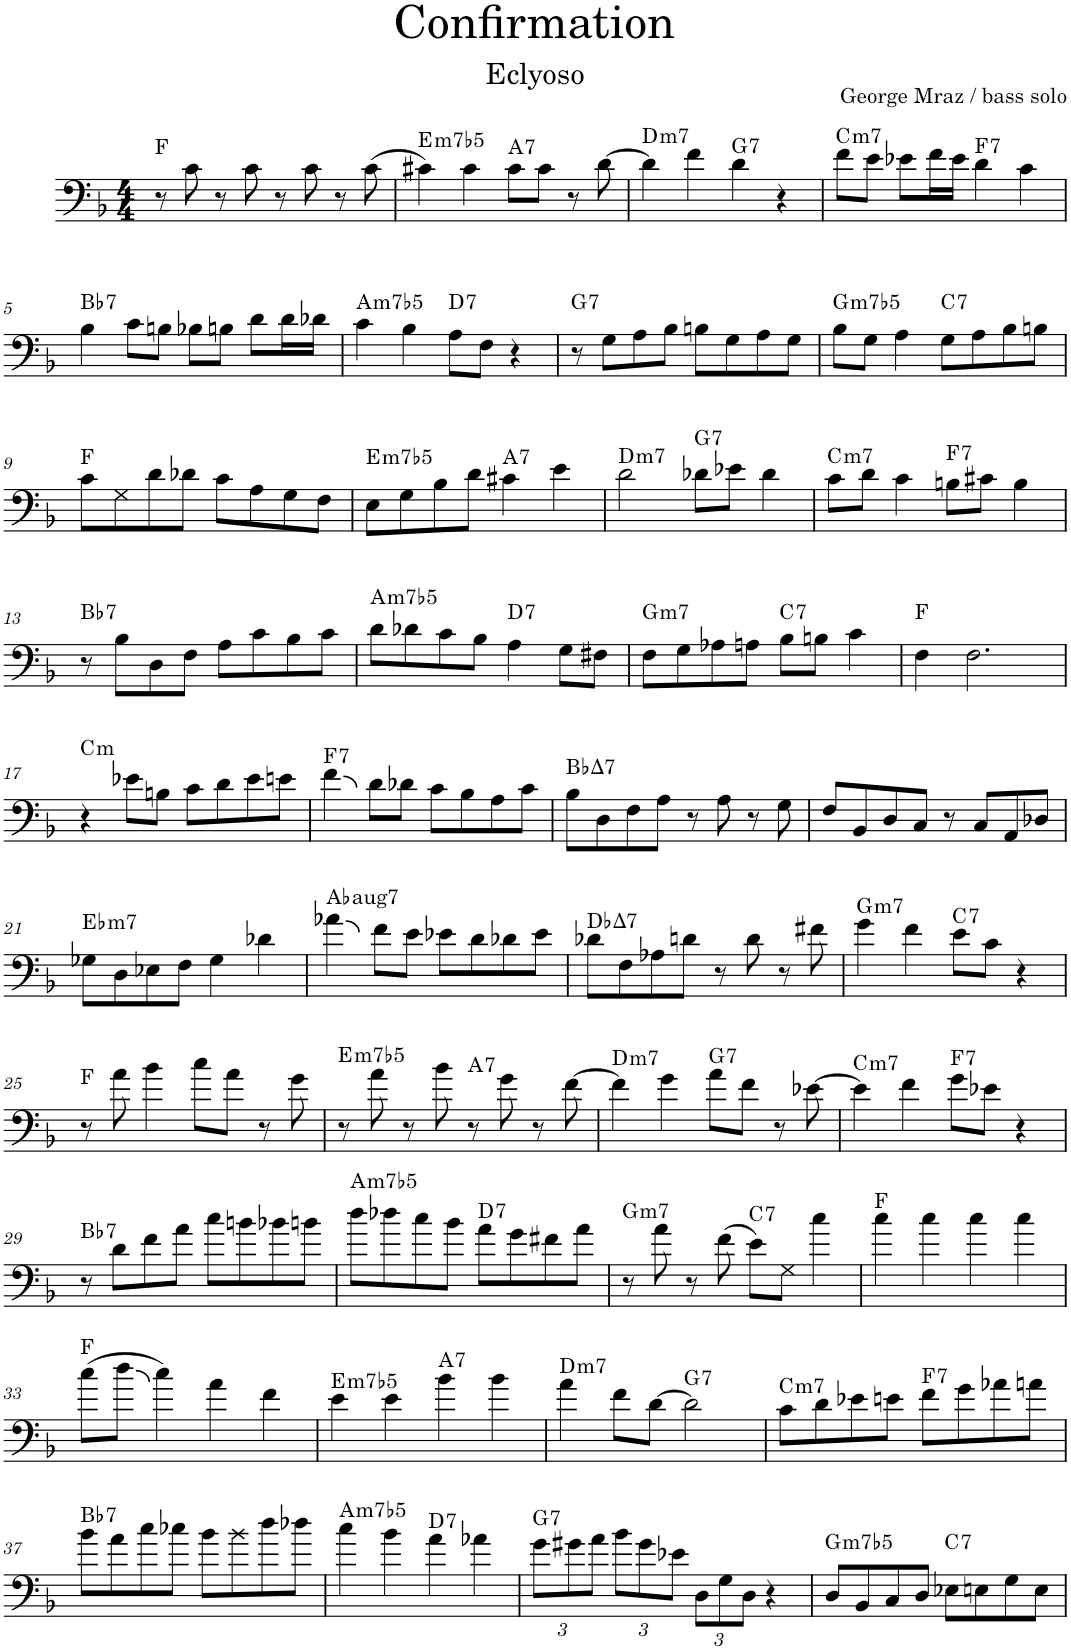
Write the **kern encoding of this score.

**kern	**harte
*part1	*part1
*staff1	*
*I"Bass Guitar	*
*I'B. Guit.	*
*clefF4	*
*Trd7c12	*
*k[b-]	*
*M4/4	*
=1	=1
8r	F:maj
8c\	.
8r	.
8c\	.
8r	.
8c\	.
8r	.
(8c\	.
=2	=2
!	!LO:H:kt=m7b5
4c#X\)	E:hdim7
4c#\	.
!	!LO:H:kt=7
8c#\L	A:7
8c#\J	.
8r	.
[8d\	.
=3	=3
!	!LO:H:kt=m7
4d\]	D:min7
4f\	.
!	!LO:H:kt=7
4d\	G:7
4r	.
=4	=4
!	!LO:H:kt=m7
8f\L	C:min7
8e\J	.
8e-X\L	.
16f\L	.
16e-\JJ	.
!	!LO:H:kt=7
4d\	F:7
4c\	.
!!LO:LB:g=z
=5	=5
!	!LO:H:kt=7
4B-\	Bb:7
8c\L	.
8Bn\J	.
8B-X\L	.
8Bn\J	.
8d\L	.
16d\L	.
16d-X\JJ	.
=6	=6
!	!LO:H:kt=m7b5
4c\	A:hdim7
4B-\	.
!	!LO:H:kt=7
8A\L	D:7
8F\J	.
4r	.
=7	=7
!	!LO:H:kt=7
8r	G:7
8G\L	.
8A\	.
8B-\J	.
8Bn\L	.
8G\	.
8A\	.
8G\J	.
=8	=8
!	!LO:H:kt=m7b5
8B-\L	G:hdim7
8G\J	.
4A\	.
!	!LO:H:kt=7
8G\L	C:7
8A\	.
8B-\	.
8Bn\J	.
!!LO:LB:g=z
=9	=9
8c\L	F:maj
8G\	.
8d\	.
8d-X\J	.
8c\L	.
8A\	.
8G\	.
8F\J	.
=10	=10
!	!LO:H:kt=m7b5
8E\L	E:hdim7
8G\	.
8B-\	.
8d\J	.
!	!LO:H:kt=7
4c#X\	A:7
4e\	.
=11	=11
!	!LO:H:kt=m7
2d\	D:min7
!	!LO:H:kt=7
8d-X\L	G:7
8e-X\J	.
4d-\	.
=12	=12
!	!LO:H:kt=m7
8c\L	C:min7
8d\J	.
4c\	.
!	!LO:H:kt=7
8Bn\L	F:7
8c#X\J	.
4B\	.
!!LO:LB:g=z
=13	=13
!	!LO:H:kt=7
8r	Bb:7
8B-\L	.
8D\	.
8F\J	.
8A\L	.
8c\	.
8B-\	.
8c\J	.
=14	=14
!	!LO:H:kt=m7b5
8d\L	A:hdim7
8d-X\	.
8c\	.
8B-\J	.
!	!LO:H:kt=7
4A\	D:7
8G\L	.
8F#X\J	.
=15	=15
!	!LO:H:kt=m7
8F\L	G:min7
8G\	.
8A-X\	.
8An\J	.
!	!LO:H:kt=7
8B-\L	C:7
8Bn\J	.
4c\	.
=16	=16
4F\	F:maj
2.F\	.
!!LO:LB:g=z
=17	=17
!	!LO:H:kt=m
4r	C:min
8e-X\L	.
8Bn\J	.
!	!LO:H:kt=N.C.
8c\L	N
8d\	.
8e-\	.
8en\J	.
=18	=18
!	!LO:H:kt=7
4f\	F:7
8d\L	.
8d-X\J	.
!	!LO:H:kt=N.C.
8c\L	N
8B-\	.
8A\	.
8c\J	.
=19	=19
!	!LO:H:kt=7
8B-\L	Bb:maj7
8D\	.
8F\	.
8A\J	.
!	!LO:H:kt=N.C.
8r	N
8A\	.
8r	.
8G\	.
=20	=20
!	!LO:H:kt=N.C.
8F/L	N
8BB-/	.
8D/	.
8C/J	.
!	!LO:H:kt=N.C.
8r	N
8C/L	.
8AA/	.
8D-X/J	.
!!LO:LB:g=z
=21	=21
!	!LO:H:kt=m7
8G-X\L	Eb:min7
8D\	.
8E-X\	.
8F\J	.
4G-\	.
4d-X\	.
=22	=22
!	!LO:H:kt=aug7
4a-X\	Ab:aug(b7)
8f\L	.
8e\J	.
8e-X\L	.
8d\	.
8d-X\	.
8e-\J	.
=23	=23
!	!LO:H:kt=7
8d-X\L	Db:maj7
8F\	.
8A-X\	.
8dn\J	.
8r	.
8d\	.
8r	.
8f#X\	.
=24	=24
!	!LO:H:kt=m7
4g\	G:min7
4f\	.
!	!LO:H:kt=7
8e\L	C:7
8c\J	.
4r	.
!!LO:LB:g=z
=25	=25
8r	F:maj
8a\	.
4b-\	.
8cc\L	.
8a\J	.
8r	.
8g\	.
=26	=26
!	!LO:H:kt=m7b5
8r	E:hdim7
8a\	.
8r	.
8b-\	.
!	!LO:H:kt=7
8r	A:7
8g\	.
8r	.
[8f\	.
=27	=27
!	!LO:H:kt=m7
4f\]	D:min7
4g\	.
!	!LO:H:kt=7
8a\L	G:7
8f\J	.
8r	.
[8e-X\	.
=28	=28
!	!LO:H:kt=m7
4e-\]	C:min7
4f\	.
!	!LO:H:kt=7
8g\L	F:7
8e-X\J	.
4r	.
!!LO:LB:g=z
=29	=29
!	!LO:H:kt=7
8r	Bb:7
8d\L	.
8f\	.
8a\J	.
8cc\L	.
8bn\	.
8b-X\	.
8bn\J	.
=30	=30
!	!LO:H:kt=m7b5
8dd\L	A:hdim7
8dd-X\	.
8cc\	.
8b-\J	.
!	!LO:H:kt=7
8a\L	D:7
8g\	.
8f#X\	.
8a\J	.
=31	=31
!	!LO:H:kt=m7
8r	G:min7
8a\	.
8r	.
(8f\	.
!	!LO:H:kt=7
8e\L)	C:7
8G\J	.
4cc\	.
=32	=32
4cc\	F:maj
4cc\	.
4cc\	.
4cc\	.
!!LO:LB:g=z
=33	=33
(8cc\L	F:maj
8dd\J	.
4cc\)	.
4a\	.
4f\	.
=34	=34
!	!LO:H:kt=m7b5
4e\	E:hdim7
4e\	.
!	!LO:H:kt=7
4b-\	A:7
4b-\	.
=35	=35
!	!LO:H:kt=m7
4a\	D:min7
8f\L	.
[8d\J	.
!	!LO:H:kt=7
2d\]	G:7
=36	=36
!	!LO:H:kt=m7
8c\L	C:min7
8d\	.
8e-X\	.
8en\J	.
!	!LO:H:kt=7
8f\L	F:7
8g\	.
8a-X\	.
8an\J	.
!!LO:LB:g=z
=37	=37
!	!LO:H:kt=7
8b-\L	Bb:7
8a\	.
8cc\	.
8cc-X\J	.
8b-\L	.
8b-\	.
8dd\	.
8dd-X\J	.
=38	=38
!	!LO:H:kt=m7b5
4cc\	A:hdim7
4b-\	.
!	!LO:H:kt=7
4a\	D:7
4a-X\	.
=39	=39
*Xbrackettup	*
!	!LO:H:kt=7
12g\L	G:7
12g#X\	.
12a\J	.
12b-\L	.
12g#\	.
12e-X\J	.
12D\L	.
12G\	.
12D\J	.
4r	.
=40	=40
!	!LO:H:kt=m7b5
8D/L	G:hdim7
8BB-/	.
8C/	.
8D/J	.
!	!LO:H:kt=7
8E-X\L	C:7
8En\	.
8G\	.
8E\J	.
=	=
*-	*-
